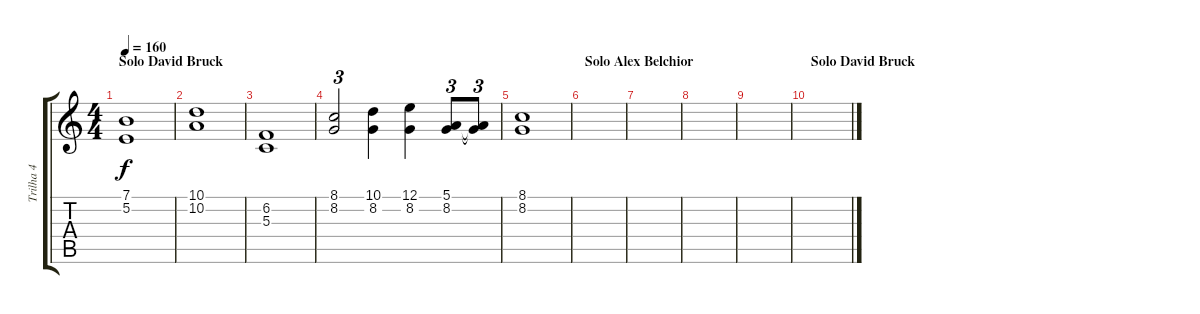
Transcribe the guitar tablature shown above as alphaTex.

\track ("Trilha 4" "Trilha 4") {instrument stringensemble1}
\staff {score tabs}
\tuning (E4 B3 G3 D3 A2 E2) {hide}
\ts (4 4)
\section ("" "Solo David Bruck")
\tempo 160
\clef g2
\ks c
(7.1 5.2).1{dy f} |
(10.1 10.2).1 |
(6.2 5.3).1 |
(8.1 8.2).2{tu (3 2)} (10.1 8.2).4 (12.1 8.2).4 (5.1 8.2).8{tu (3 2)} (5.1{t} 8.2{t}).8{tu (3 2)} |
(8.1 8.2).1 |
\section ("" "Solo Alex Belchior")
|
|
|
|
\section ("" "Solo David Bruck")
